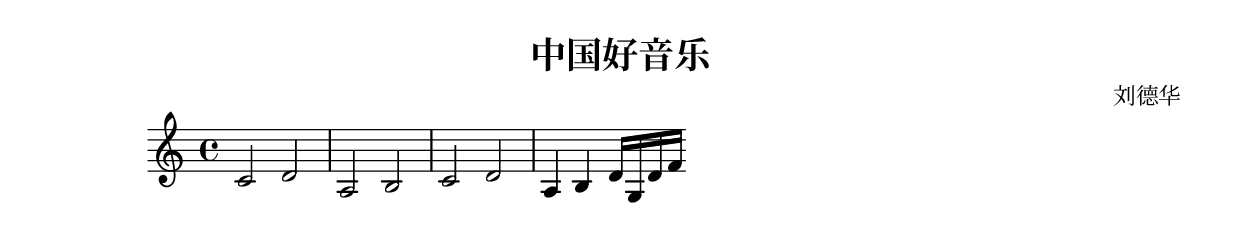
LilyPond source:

\header {
  title = "中国好音乐"
  composer = "刘德华"
}

\score {
  \relative c' {
    c2 d2 | a b c d | a4 b d16 g, d' f|
  }

  \layout {}
  \midi {}
}